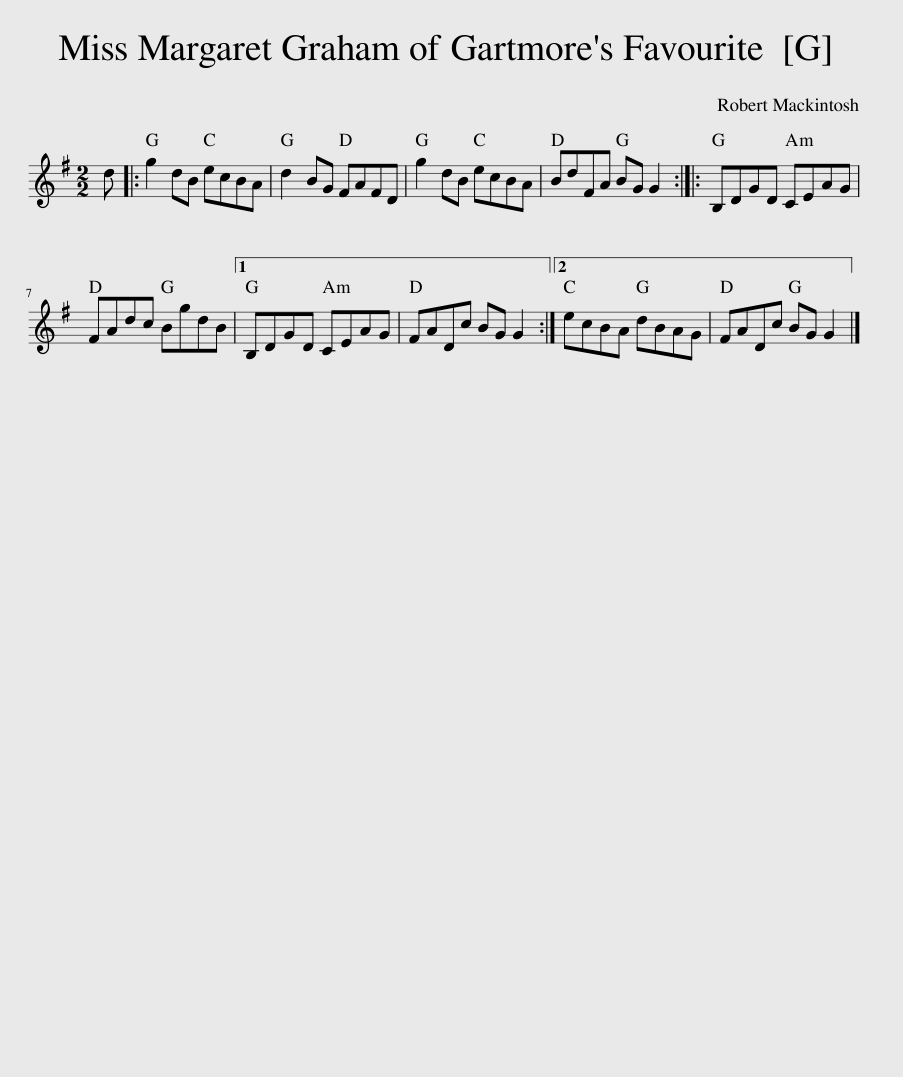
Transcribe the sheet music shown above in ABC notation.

X:1
L:1/8
M:2/2
I:linebreak $
K:G
V:1 treble
V:1
 d |: g2 dB ecBA | d2 BG FAFD | g2 dB ecBA | BdFA BG G2 :: %5
 B,DGD CEAG |$ FAdc BgdB |1 B,DGD CEAG | FADc BG G2 :|2 ecBA dBAG | %10
 FADc BG G2 |] %11
